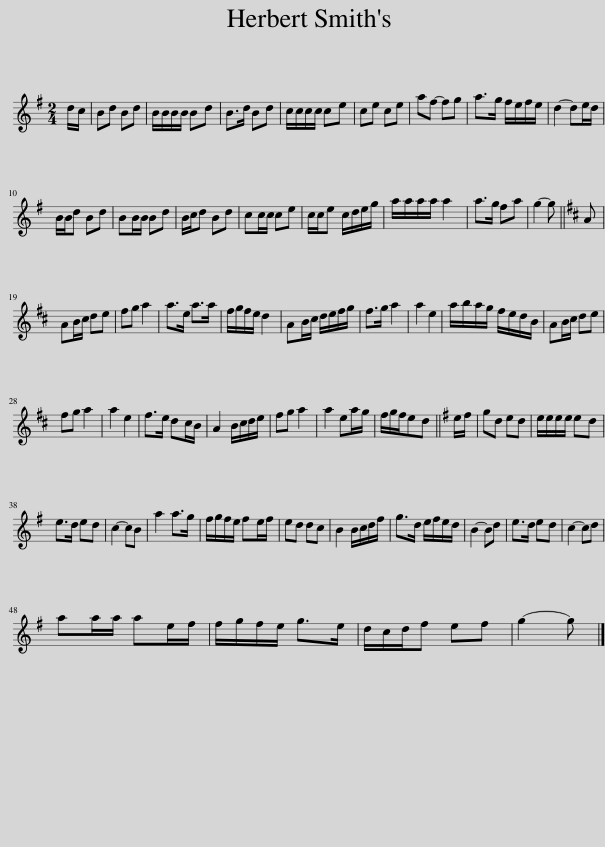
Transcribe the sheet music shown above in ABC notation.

X:1
L:1/8
M:2/4
I:linebreak $
K:G
V:1 treble
V:1
 d/c/ | Bd Bd | B/B/B/B/ Bd | B>d Bd | c/c/c/c/ ce | %5
 ce ce | af- fg | a>g f/e/f/e/ | d2- de/d/ |$ B/B/d Bd | %10
 BB/B/ Bd | B/c/d Bd | cc/c/ ce | c/c/e c/d/e/g/ | a/a/a/a/ a2 | %15
 a>g fa | g2- g ||[K:D] A |$ AB/c/ de | fg a2 | %20
 a>e a>a | f/g/f/e/ d2 | AB/c/ d/e/f/g/ | f>g a2 | a2 e2 | %25
 a/b/a/g/ f/e/d/B/ | AB/c/ de |$ fg a2 | a2 e2 | f>e dc/B/ | %30
 A2 B/c/d/e/ | fg a2 | a2 ea/g/ | f/g/f/ed ||[K:G] e/f/ | %35
 gd ed | e/e/e/e/ ed |$ e>d ed | c2- cB | a2 a>g | %40
 f/g/f/e/ fe/f/ | ed dc | B2 B/c/d/f/ | g>d e/f/e/d/ | B2- Bd | %45
 e>d ed | c2- cd |$ aa/a/ ae/f/ | f/g/f/e/ g>e | d/c/d/f ef | %50
 g2- g |] %51
